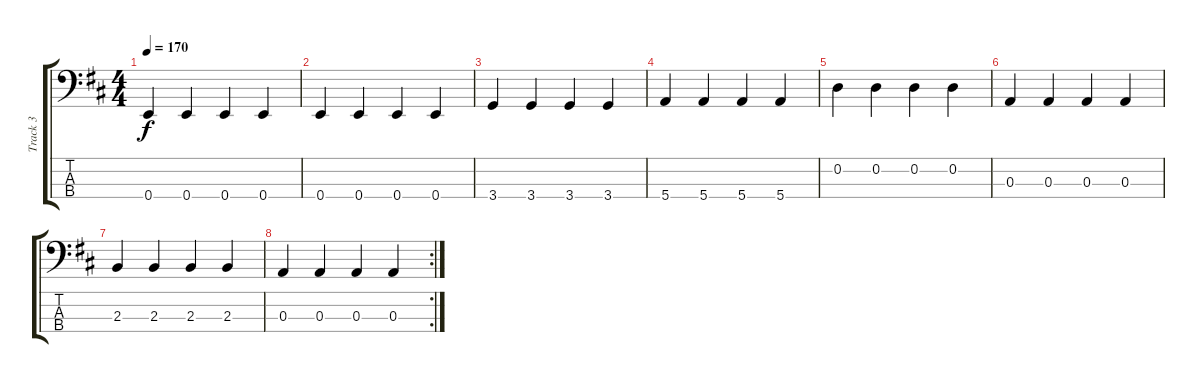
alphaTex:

\track ("Track 3" "Track 3") {instrument electricbassfinger}
\staff {score tabs}
\tuning (G2 D2 A1 E1) {hide}
\ts (4 4)
\tempo 170
\clef f4
\ks d
0.4.4{dy f} 0.4.4 0.4.4 0.4.4 |
0.4.4 0.4.4 0.4.4 0.4.4 |
3.4.4 3.4.4 3.4.4 3.4.4 |
5.4.4 5.4.4 5.4.4 5.4.4 |
0.2.4 0.2.4 0.2.4 0.2.4 |
0.3.4 0.3.4 0.3.4 0.3.4 |
2.3.4 2.3.4 2.3.4 2.3.4 |
\rc 2
0.3.4 0.3.4 0.3.4 0.3.4
